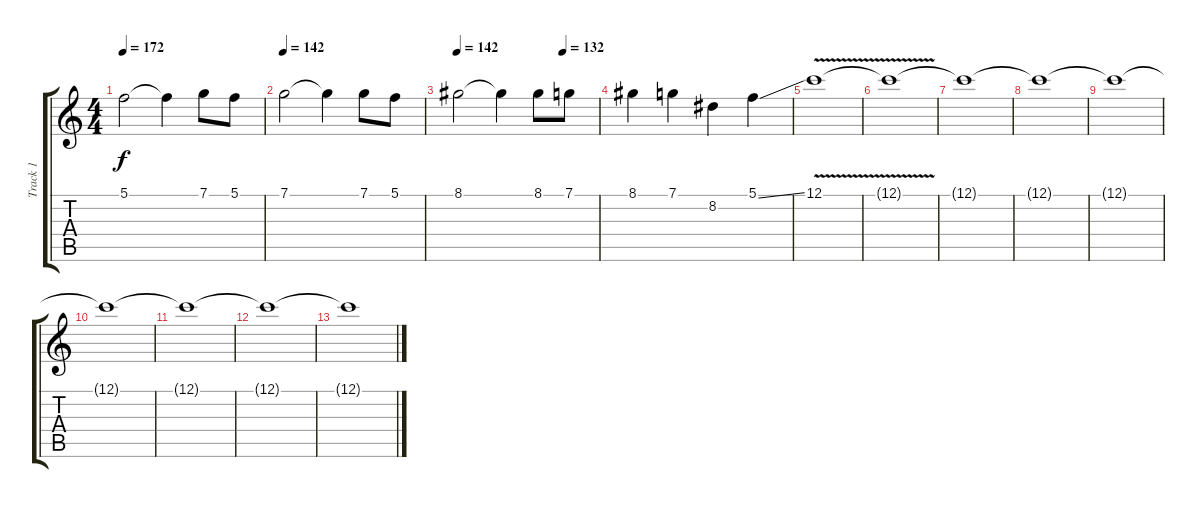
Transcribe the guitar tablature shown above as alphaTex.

\track ("Track 1" "Track 1") {instrument distortionguitar}
\staff {score tabs}
\tuning (C4 G3 Eb3 Bb2 F2 C2) {hide}
\ts (4 4)
\tempo 172
\clef g2
\ks c
5.1.2{dy f} 5.1{t}.4 7.1.8 5.1.8 |
\tempo 142
7.1.2 7.1{t}.4 7.1.8 5.1.8 |
\tempo 142
\tempo (132 0.75)
8.1.2 8.1{t}.4 8.1.8 7.1.8 |
8.1.4 7.1.4 8.2.4 5.1{ss}.4 |
12.1{v}.1 |
12.1{t}.1{volume 12} |
12.1{t}.1{volume 11} |
12.1{t}.1{volume 10} |
12.1{t}.1{volume 8} |
12.1{t}.1{volume 6} |
12.1{t}.1{volume 4} |
12.1{t}.1{volume 2} |
12.1{t}.1{volume 1}
